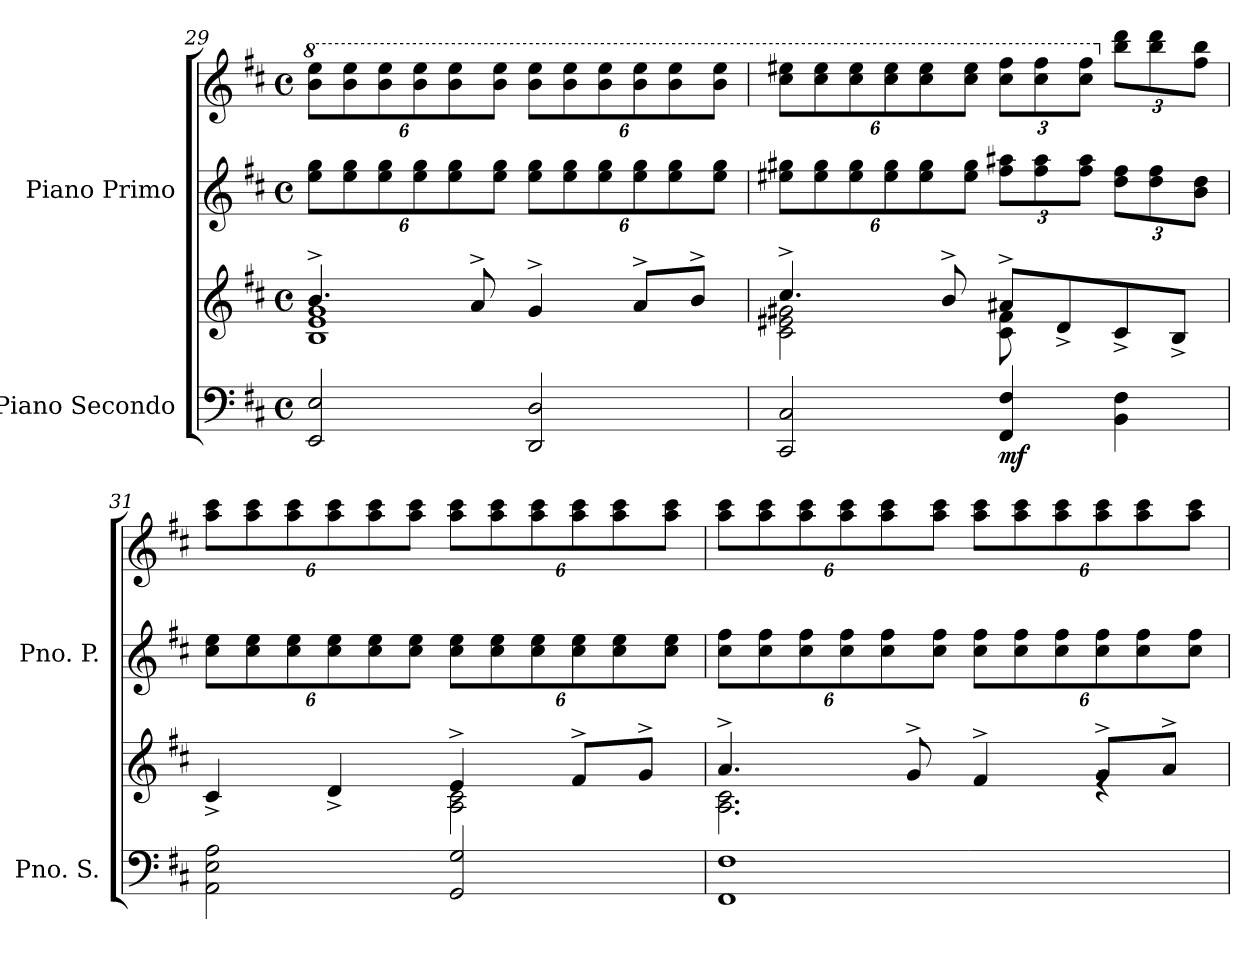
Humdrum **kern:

**kern	**kern	**dynam	**kern	**kern
*part2	*part2	*part2	*part1	*part1
*staff4	*staff3	*staff3/4	*staff2	*staff1
*I"Piano Secondo	*	*	*I"Piano Primo	*
*I'Pno. S.	*	*	*I'Pno. P.	*
!!LO:LB:g=z
*clefF4	*clefG2	*	*clefG2	*clefG2
*k[f#c#]	*k[f#c#]	*	*k[f#c#]	*k[f#c#]
*M4/4	*M4/4	*	*M4/4	*M4/4
*met(c)	*met(c)	*	*met(c)	*met(c)
=29	=29	=29	=29	=29
*	*^	*	*	*
*	*	*	*	*Xbrackettup	*
*	*	*	*	*	*8va
*	*	*	*	*	*Xbrackettup
2EE/ 2E/	4.b^/	1B 1e 1g	.	12ee\ 12gg\L	12bb\ 12eee\L
.	.	.	.	12ee\ 12gg\	12bb\ 12eee\
.	.	.	.	12ee\ 12gg\	12bb\ 12eee\
.	.	.	.	12ee\ 12gg\	12bb\ 12eee\
.	.	.	.	12ee\ 12gg\	12bb\ 12eee\
.	8a^/	.	.	.	.
.	.	.	.	12ee\ 12gg\J	12bb\ 12eee\J
2DD/ 2D/	4g^/	.	.	12ee\ 12gg\L	12bb\ 12eee\L
.	.	.	.	12ee\ 12gg\	12bb\ 12eee\
.	.	.	.	12ee\ 12gg\	12bb\ 12eee\
.	8a^/L	.	.	12ee\ 12gg\	12bb\ 12eee\
.	.	.	.	12ee\ 12gg\	12bb\ 12eee\
.	8b^/J	.	.	.	.
.	.	.	.	12ee\ 12gg\J	12bb\ 12eee\J
=30	=30	=30	=30	=30	=30
2CC#/ 2C#/	4.cc#^/	2c#\ 2e#X\ 2g#X\	.	12ee#X\ 12gg#X\L	12ccc#\ 12eee#X\L
.	.	.	.	12ee#\ 12gg#\	12ccc#\ 12eee#\
.	.	.	.	12ee#\ 12gg#\	12ccc#\ 12eee#\
.	.	.	.	12ee#\ 12gg#\	12ccc#\ 12eee#\
.	.	.	.	12ee#\ 12gg#\	12ccc#\ 12eee#\
.	8b^/	.	.	.	.
.	.	.	.	12ee#\ 12gg#\J	12ccc#\ 12eee#\J
!	!	!	!LO:DY:b=2	!	!
4FF#/ 4F#/	8a#X^/L	8c#\ 8f#\	mf	12ff#\ 12aa#X\L	12ccc#\ 12fff#\L
.	.	.	.	12ff#\ 12aa#\	12ccc#\ 12fff#\
.	8d^/	8rAyy	.	.	.
.	.	.	.	12ff#\ 12aa#\J	12ccc#\ 12fff#\J
*	*	*	*	*	*X8va
4BB\ 4F#\	8c#^/	4rAyy	.	12dd\ 12ff#\L	12bb\ 12ddd\L
.	.	.	.	12dd\ 12ff#\	12bb\ 12ddd\
.	8B^/J	.	.	.	.
.	.	.	.	12b\ 12dd\J	12ff#\ 12bb\J
=31	=31	=31	=31	=31	=31
2AA\ 2E\ 2A\	4c#^/	2rcyy	.	12cc#\ 12ee\L	12aa\ 12ccc#\L
.	.	.	.	12cc#\ 12ee\	12aa\ 12ccc#\
.	.	.	.	12cc#\ 12ee\	12aa\ 12ccc#\
.	4d^/	.	.	12cc#\ 12ee\	12aa\ 12ccc#\
.	.	.	.	12cc#\ 12ee\	12aa\ 12ccc#\
.	.	.	.	12cc#\ 12ee\J	12aa\ 12ccc#\J
2GG/ 2G/	4e^/	2A\ 2c#\	.	12cc#\ 12ee\L	12aa\ 12ccc#\L
.	.	.	.	12cc#\ 12ee\	12aa\ 12ccc#\
.	.	.	.	12cc#\ 12ee\	12aa\ 12ccc#\
.	8f#^/L	.	.	12cc#\ 12ee\	12aa\ 12ccc#\
.	.	.	.	12cc#\ 12ee\	12aa\ 12ccc#\
.	8g^/J	.	.	.	.
.	.	.	.	12cc#\ 12ee\J	12aa\ 12ccc#\J
!!LO:PB:g=z
=32	=32	=32	=32	=32	=32
1FF# 1F#	4.a^/	2.A\ 2.c#\	.	12cc#\ 12ff#\L	12aa\ 12ccc#\L
.	.	.	.	12cc#\ 12ff#\	12aa\ 12ccc#\
.	.	.	.	12cc#\ 12ff#\	12aa\ 12ccc#\
.	.	.	.	12cc#\ 12ff#\	12aa\ 12ccc#\
.	.	.	.	12cc#\ 12ff#\	12aa\ 12ccc#\
.	8g^/	.	.	.	.
.	.	.	.	12cc#\ 12ff#\J	12aa\ 12ccc#\J
.	4f#^/	.	.	12cc#\ 12ff#\L	12aa\ 12ccc#\L
.	.	.	.	12cc#\ 12ff#\	12aa\ 12ccc#\
.	.	.	.	12cc#\ 12ff#\	12aa\ 12ccc#\
.	8g^/L	4re	.	12cc#\ 12ff#\	12aa\ 12ccc#\
.	.	.	.	12cc#\ 12ff#\	12aa\ 12ccc#\
.	8a^/J	.	.	.	.
.	.	.	.	12cc#\ 12ff#\J	12aa\ 12ccc#\J
*	*v	*v	*	*	*
=	=	=	=	=
*-	*-	*-	*-	*-
